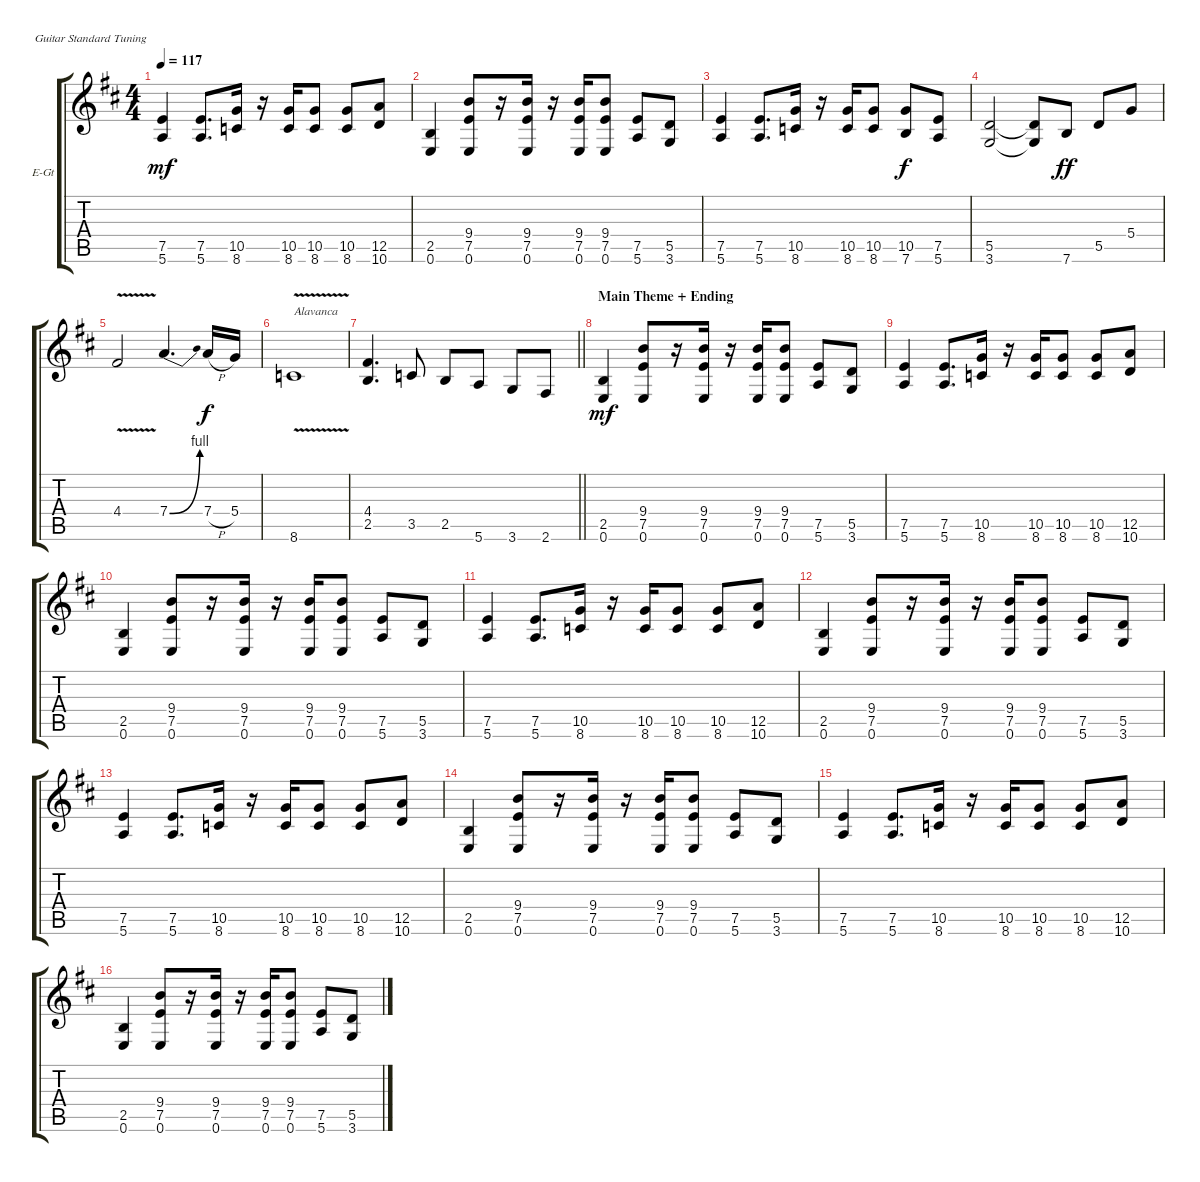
\bracketExtendMode groupsimilarinstruments
\firstSystemTrackNameOrientation horizontal
\otherSystemsTrackNameOrientation horizontal
\track ("Rhythm Guitar" "E-Gt") {instrument overdrivenguitar}
\staff {score tabs}
\tuning (E4 B3 G3 D3 A2 E2)
\ts (4 4)
\tempo 117
\clef g2
\ks d
(7.5 5.6).4{dy mf} (7.5 5.6).8{d} (10.5 8.6).16 r.16 (10.5 8.6).16 (10.5 8.6).8 (10.5 8.6).8 (12.5 10.6).8 |
(2.5 0.6).4 (9.4 7.5 0.6).8 r.16 (9.4 7.5 0.6).16 r.16 (9.4 7.5 0.6).16 (9.4 7.5 0.6).8 (7.5 5.6).8 (5.5 3.6).8 |
(7.5 5.6).4 (7.5 5.6).8{d} (10.5 8.6).16 r.16 (10.5 8.6).16 (10.5 8.6).8 (10.5 7.6).8{dy f} (7.5 5.6).8 |
(5.5 3.6).2 (5.5{t} 3.6{t}).8 7.6.8{dy ff} 5.5.8 5.4.8 |
4.4{v}.2 7.4{be (bend 0 0 60 4)}.4{d} 7.4{h}.16{dy f} 5.4.16 |
8.6{v}.1{txt "Alavanca"} |
\barLineRight lightlight
(4.4 2.5).4{d} 3.5.8 2.5.8 5.6.8 3.6.8 2.6.8 |
\section ("" "Main Theme + Ending")
(2.5 0.6).4{dy mf} (9.4 7.5 0.6).8 r.16 (9.4 7.5 0.6).16 r.16 (9.4 7.5 0.6).16 (9.4 7.5 0.6).8 (7.5 5.6).8 (5.5 3.6).8 |
(7.5 5.6).4 (7.5 5.6).8{d} (10.5 8.6).16 r.16 (10.5 8.6).16 (10.5 8.6).8 (10.5 8.6).8 (12.5 10.6).8 |
(2.5 0.6).4 (9.4 7.5 0.6).8 r.16 (9.4 7.5 0.6).16 r.16 (9.4 7.5 0.6).16 (9.4 7.5 0.6).8 (7.5 5.6).8 (5.5 3.6).8 |
(7.5 5.6).4 (7.5 5.6).8{d} (10.5 8.6).16 r.16 (10.5 8.6).16 (10.5 8.6).8 (10.5 8.6).8 (12.5 10.6).8 |
(2.5 0.6).4 (9.4 7.5 0.6).8 r.16 (9.4 7.5 0.6).16 r.16 (9.4 7.5 0.6).16 (9.4 7.5 0.6).8 (7.5 5.6).8 (5.5 3.6).8 |
(7.5 5.6).4 (7.5 5.6).8{d} (10.5 8.6).16 r.16 (10.5 8.6).16 (10.5 8.6).8 (10.5 8.6).8 (12.5 10.6).8 |
(2.5 0.6).4 (9.4 7.5 0.6).8 r.16 (9.4 7.5 0.6).16 r.16 (9.4 7.5 0.6).16 (9.4 7.5 0.6).8 (7.5 5.6).8 (5.5 3.6).8 |
(7.5 5.6).4 (7.5 5.6).8{d} (10.5 8.6).16 r.16 (10.5 8.6).16 (10.5 8.6).8 (10.5 8.6).8 (12.5 10.6).8 |
(2.5 0.6).4 (9.4 7.5 0.6).8 r.16 (9.4 7.5 0.6).16 r.16 (9.4 7.5 0.6).16 (9.4 7.5 0.6).8 (7.5 5.6).8 (5.5 3.6).8
